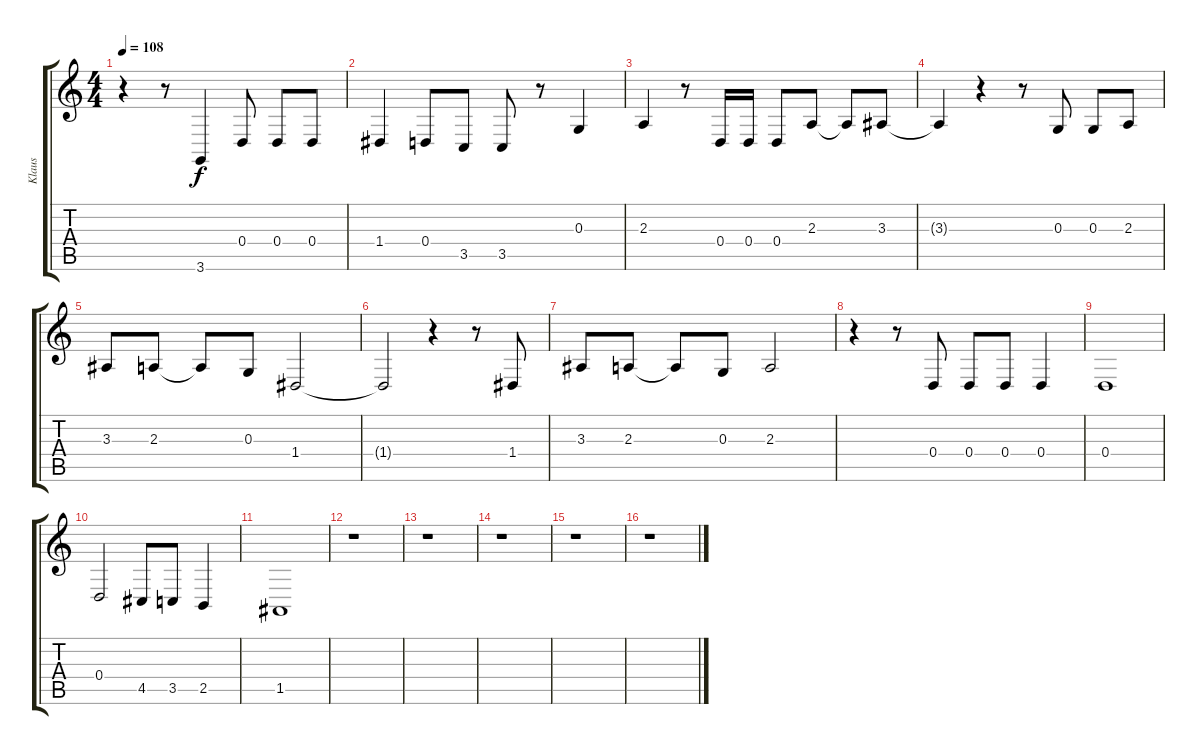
\track ("Klaus" "Klaus") {instrument recorder}
\staff {score tabs}
\tuning (E4 B3 G3 D3 A2 E2) {hide}
\ts (4 4)
\tempo 108
\clef g2
\ks c
r.4{dy f} r.8 3.6.4 0.4.8 0.4.8 0.4.8 |
1.4.4 0.4.8 3.5.8 3.5.8 r.8 0.3.4 |
2.3.4 r.8 0.4.16 0.4.16 0.4.8 2.3.8 2.3{t}.8 3.3.8 |
3.3{t}.4 r.4 r.8 0.3.8 0.3.8 2.3.8 |
3.3.8 2.3.8 2.3{t}.8 0.3.8 1.4.2 |
1.4{t}.2 r.4 r.8 1.4.8 |
3.3.8 2.3.8 2.3{t}.8 0.3.8 2.3.2 |
r.4 r.8 0.4.8 0.4.8 0.4.8 0.4.4 |
0.4.1 |
0.4.2 4.5.8 3.5.8 2.5.4 |
1.5.1 |
r.1 |
r.1 |
r.1 |
r.1 |
r.1
